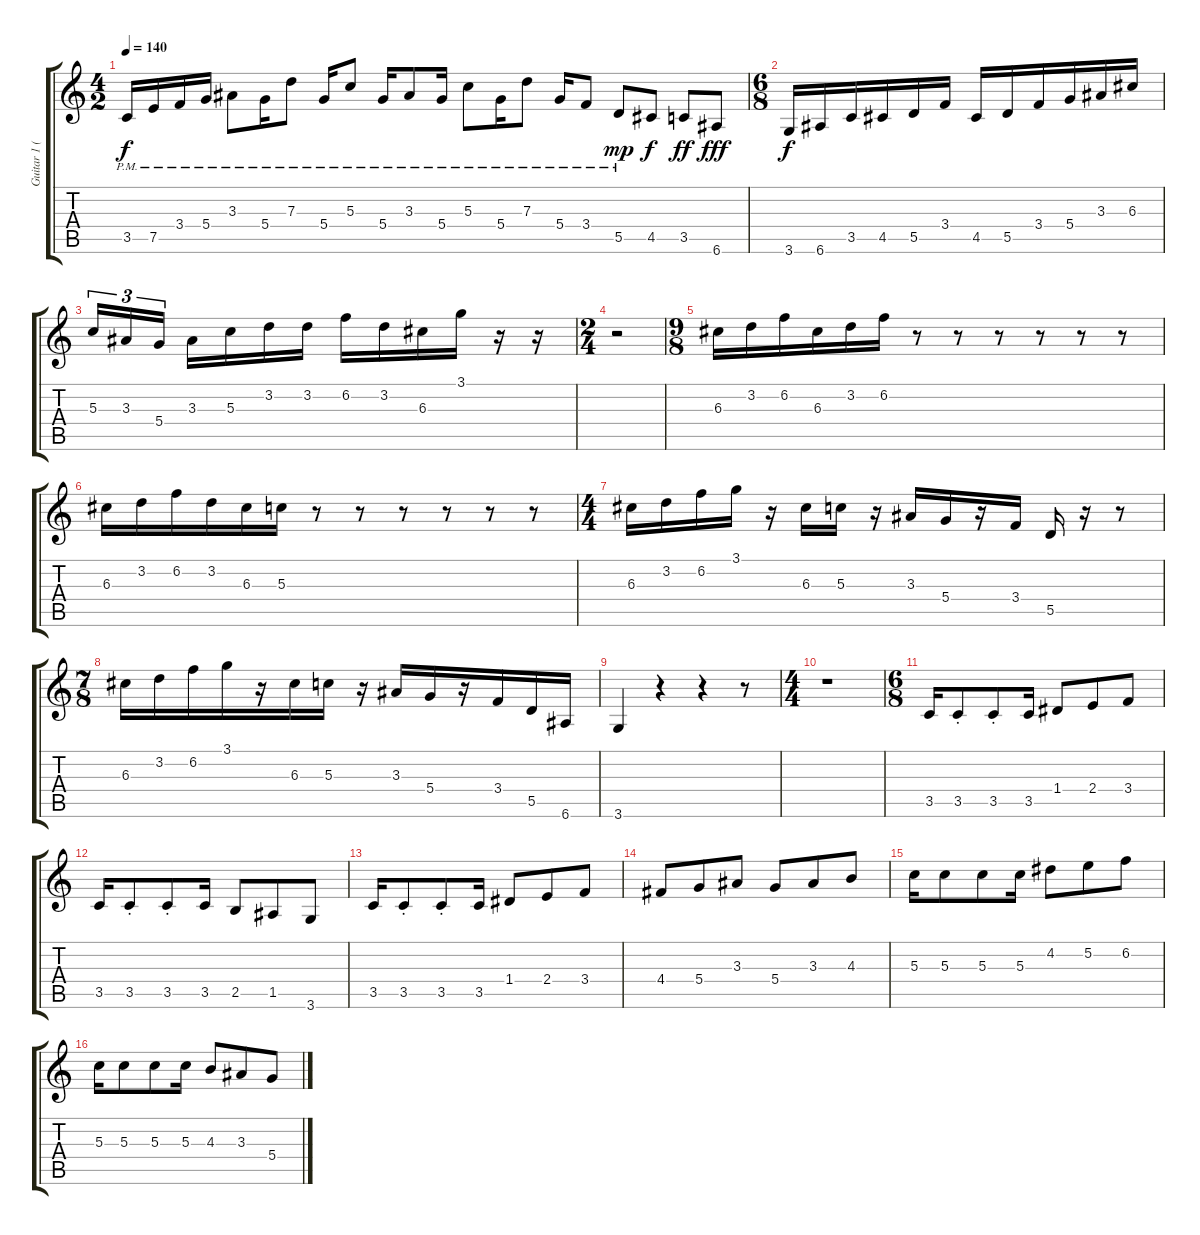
\track ("Guitar 1 (Fripp)" "Guitar 1 (") {instrument overdrivenguitar}
\staff {score tabs}
\tuning (E4 B3 G3 D3 A2 E2) {hide}
\ts (4 2)
\tempo 140
\clef g2
\ks c
3.5{pm}.16{dy f} 7.5{pm}.16 3.4{pm}.16 5.4{pm}.16 3.3{pm}.8 5.4{pm}.16 7.3{pm}.8 5.4{pm}.16 5.3{pm}.8 5.4{pm}.16 3.3{pm}.8 5.4{pm}.16 5.3{pm}.8 5.4{pm}.16 7.3{pm}.8 5.4{pm}.16 3.4{pm}.8 5.5{pm}.8{dy mp} 4.5.8{dy f} 3.5.8{dy ff} 6.6.8{dy fff} |
\ts (6 8)
3.6.16{dy f} 6.6.16 3.5.16 4.5.16 5.5.16 3.4.16 4.5.16 5.5.16 3.4.16 5.4.16 3.3.16 6.3.16 |
5.3.16{tu (3 2)} 3.3.16{tu (3 2)} 5.4.16{tu (3 2) beam splitsecondary} 3.3.16 5.3.16 3.2.16 3.2.16 6.2.16 3.2.16 6.3.16 3.1.16 r.16 r.16 |
\ts (2 4)
r.2 |
\ts (9 8)
6.3.16 3.2.16 6.2.16 6.3.16 3.2.16 6.2.16 r.8 r.8 r.8 r.8 r.8 r.8 |
6.3.16 3.2.16 6.2.16 3.2.16 6.3.16 5.3.16 r.8 r.8 r.8 r.8 r.8 r.8 |
\ts (4 4)
6.3.16 3.2.16 6.2.16 3.1.16 r.16 6.3.16 5.3.16 r.16 3.3.16 5.4.16 r.16 3.4.16 5.5.16 r.16 r.8 |
\ts (7 8)
6.3.16 3.2.16 6.2.16 3.1.16 r.16 6.3.16 5.3.16 r.16 3.3.16 5.4.16 r.16 3.4.16 5.5.16 6.6.16 |
3.6.4 r.4 r.4 r.8 |
\ts (4 4)
r.1 |
\ts (6 8)
3.5.16 3.5{st}.8 3.5{st}.8 3.5.16 1.4.8 2.4.8 3.4.8 |
3.5.16 3.5{st}.8 3.5{st}.8 3.5.16 2.5.8 1.5.8 3.6.8 |
3.5.16 3.5{st}.8 3.5{st}.8 3.5.16 1.4.8 2.4.8 3.4.8 |
4.4.8 5.4.8 3.3.8 5.4.8 3.3.8 4.3.8 |
5.3.16 5.3.8 5.3.8 5.3.16 4.2.8 5.2.8 6.2.8 |
5.3.16 5.3.8 5.3.8 5.3.16 4.3.8 3.3.8 5.4.8
